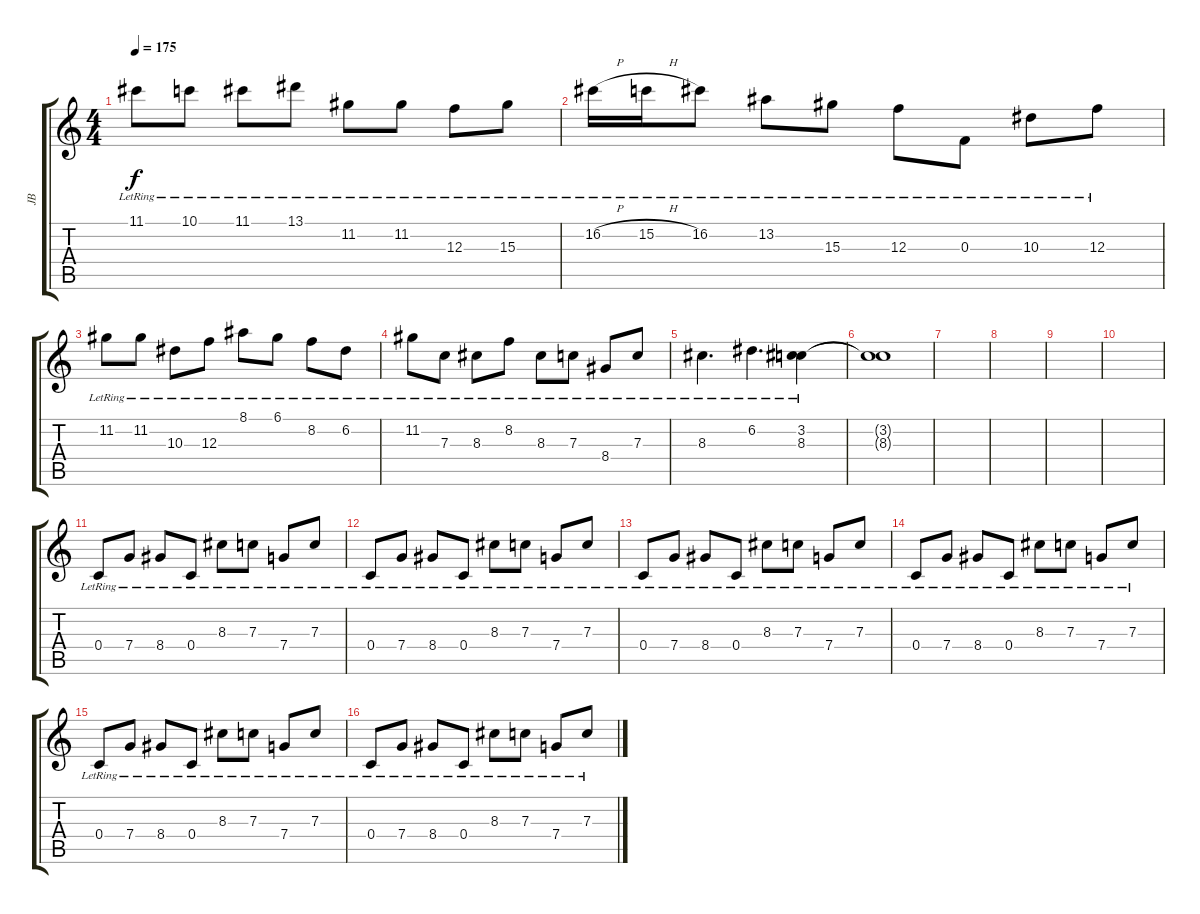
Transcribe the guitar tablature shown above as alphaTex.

\track ("JB" "JB") {instrument acousticguitarsteel}
\staff {score tabs}
\tuning (D4 A3 F3 C3 G2 C2) {hide}
\ts (4 4)
\tempo 175
\clef g2
\ks c
11.1{lr}.8{dy f} 10.1{lr}.8 11.1{lr}.8 13.1{lr}.8 11.2{lr}.8 11.2{lr}.8 12.3{lr}.8 15.3{lr}.8 |
16.2{h lr}.16 15.2{h lr}.16 16.2{lr}.8 13.2{lr}.8 15.3{lr}.8 12.3{lr}.8 0.3{lr}.8 10.3{lr}.8 12.3{lr}.8 |
11.2{lr}.8 11.2{lr}.8 10.3{lr}.8 12.3{lr}.8 8.1{lr}.8 6.1{lr}.8 8.2{lr}.8 6.2{lr}.8 |
11.2{lr}.8 7.3{lr}.8 8.3{lr}.8 8.2{lr}.8 8.3{lr}.8 7.3{lr}.8 8.4{lr}.8 7.3{lr}.8 |
8.3{lr}.4{d} 6.2{lr}.4{d} (3.2{lr} 8.3{lr}).4 |
(3.2{t} 8.3{t}).1 |
|
|
|
|
0.4{lr}.8 7.4{lr}.8 8.4{lr}.8 0.4{lr}.8 8.3{lr}.8 7.3{lr}.8 7.4{lr}.8 7.3{lr}.8 |
0.4{lr}.8 7.4{lr}.8 8.4{lr}.8 0.4{lr}.8 8.3{lr}.8 7.3{lr}.8 7.4{lr}.8 7.3{lr}.8 |
0.4{lr}.8 7.4{lr}.8 8.4{lr}.8 0.4{lr}.8 8.3{lr}.8 7.3{lr}.8 7.4{lr}.8 7.3{lr}.8 |
0.4{lr}.8 7.4{lr}.8 8.4{lr}.8 0.4{lr}.8 8.3{lr}.8 7.3{lr}.8 7.4{lr}.8 7.3{lr}.8 |
0.4{lr}.8 7.4{lr}.8 8.4{lr}.8 0.4{lr}.8 8.3{lr}.8 7.3{lr}.8 7.4{lr}.8 7.3{lr}.8 |
0.4{lr}.8 7.4{lr}.8 8.4{lr}.8 0.4{lr}.8 8.3{lr}.8 7.3{lr}.8 7.4{lr}.8 7.3{lr}.8
